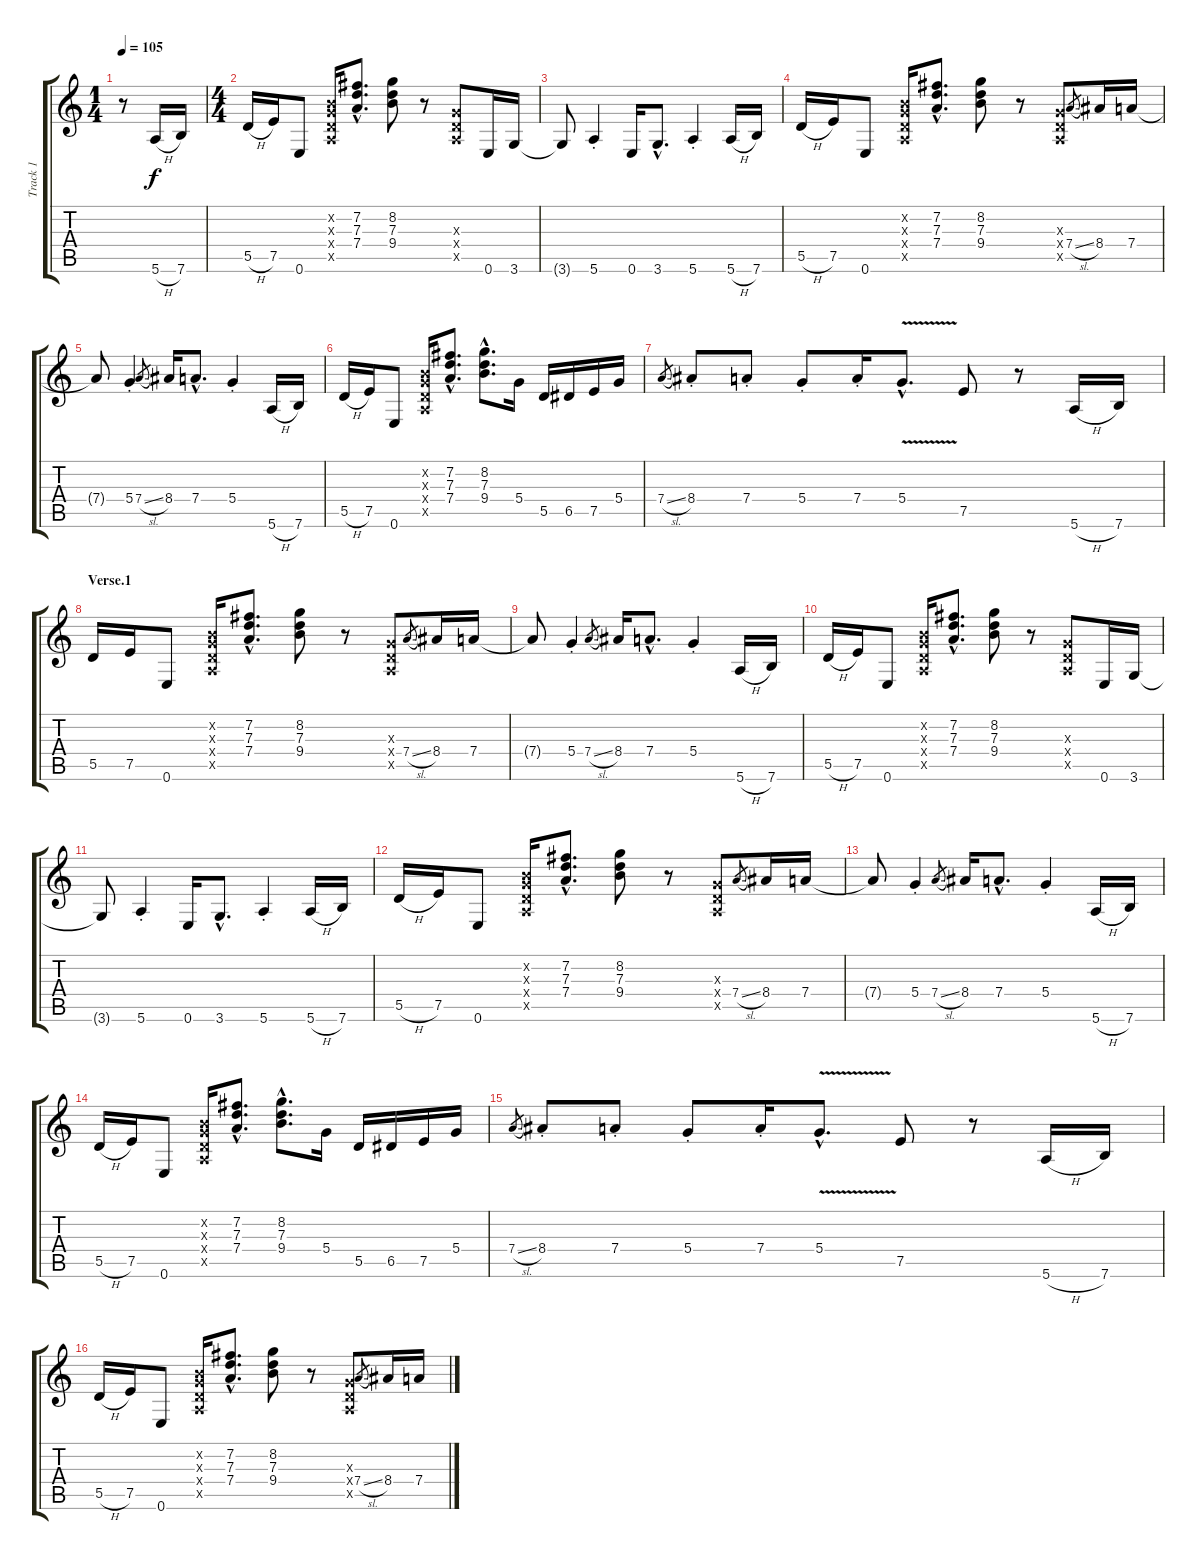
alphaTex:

\track ("Track 1" "Track 1") {instrument overdrivenguitar}
\staff {score tabs}
\tuning (E4 B3 G3 D3 A2 E2) {hide}
\ts (1 4)
\tempo 105
\clef g2
\ks c
r.8{dy f instrument overdrivenguitar} 5.6{h}.16 7.6.16 |
\ts (4 4)
5.5{h}.16 7.5.16 0.6.8 (0.2{x} 0.3{x} 0.4{x} 0.5{x}).16 (7.2{hac} 7.3{hac} 7.4{hac}).8{d} (8.2 7.3 9.4).8 r.8 (0.3{x} 0.4{x} 0.5{x}).8 0.6.16 3.6.16 |
3.6{t}.8 5.6{st}.4 0.6.16 3.6{hac}.8{d} 5.6{st}.4 5.6{h}.16 7.6.16 |
5.5{h}.16 7.5.16 0.6.8 (0.2{x} 0.3{x} 0.4{x} 0.5{x}).16 (7.2{hac} 7.3{hac} 7.4{hac}).8{d} (8.2 7.3 9.4).8 r.8 (0.3{x} 0.4{x} 0.5{x}).8 7.4{sl}.8{gr} 8.4.16 7.4.16 |
7.4{t}.8 5.4{st}.4 7.4{sl}.8{gr} 8.4.16 7.4{hac}.8{d} 5.4{st}.4 5.6{h}.16 7.6.16 |
5.5{h}.16 7.5.16 0.6.8 (0.2{x} 0.3{x} 0.4{x} 0.5{x}).16 (7.2{hac} 7.3{hac} 7.4{hac}).8{d} (8.2{hac} 7.3{hac} 9.4{hac}).8{d} 5.4.16 5.5.16 6.5.16 7.5.16 5.4.16 |
7.4{sl}.8{gr} 8.4{st}.8 7.4{st}.8 5.4{st}.8 7.4{st}.16 5.4{v hac}.8{d} 7.5.8 r.8 5.6{h}.16 7.6.16 |
\section ("" "Verse.1")
5.5.16{txt ""} 7.5.16 0.6.8 (0.2{x} 0.3{x} 0.4{x} 0.5{x}).16 (7.2{hac} 7.3{hac} 7.4{hac}).8{d} (8.2 7.3 9.4).8 r.8 (0.3{x} 0.4{x} 0.5{x}).8 7.4{sl}.8{gr} 8.4.16 7.4.16 |
7.4{t}.8 5.4{st}.4 7.4{sl}.8{gr} 8.4.16 7.4{hac}.8{d} 5.4{st}.4 5.6{h}.16 7.6.16 |
5.5{h}.16 7.5.16 0.6.8 (0.2{x} 0.3{x} 0.4{x} 0.5{x}).16 (7.2{hac} 7.3{hac} 7.4{hac}).8{d} (8.2 7.3 9.4).8 r.8 (0.3{x} 0.4{x} 0.5{x}).8 0.6.16 3.6.16 |
3.6{t}.8 5.6{st}.4 0.6.16 3.6{hac}.8{d} 5.6{st}.4 5.6{h}.16 7.6.16 |
5.5{h}.16 7.5.16 0.6.8 (0.2{x} 0.3{x} 0.4{x} 0.5{x}).16 (7.2{hac} 7.3{hac} 7.4{hac}).8{d} (8.2 7.3 9.4).8 r.8 (0.3{x} 0.4{x} 0.5{x}).8 7.4{sl}.8{gr} 8.4.16 7.4.16 |
7.4{t}.8 5.4{st}.4 7.4{sl}.8{gr} 8.4.16 7.4{hac}.8{d} 5.4{st}.4 5.6{h}.16 7.6.16 |
5.5{h}.16 7.5.16 0.6.8 (0.2{x} 0.3{x} 0.4{x} 0.5{x}).16 (7.2{hac} 7.3{hac} 7.4{hac}).8{d} (8.2{hac} 7.3{hac} 9.4{hac}).8{d} 5.4.16 5.5.16 6.5.16 7.5.16 5.4.16 |
7.4{sl}.8{gr} 8.4{st}.8 7.4{st}.8 5.4{st}.8 7.4{st}.16 5.4{v hac}.8{d} 7.5.8 r.8 5.6{h}.16 7.6.16 |
5.5{h}.16 7.5.16 0.6.8 (0.2{x} 0.3{x} 0.4{x} 0.5{x}).16 (7.2{hac} 7.3{hac} 7.4{hac}).8{d} (8.2 7.3 9.4).8 r.8 (0.3{x} 0.4{x} 0.5{x}).8 7.4{sl}.8{gr} 8.4.16 7.4.16
